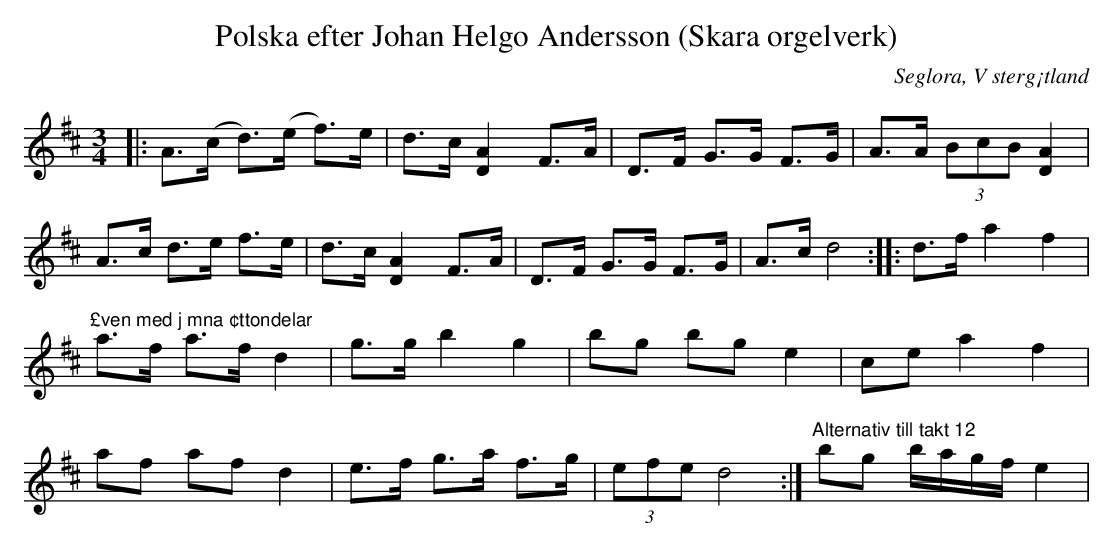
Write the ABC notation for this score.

X:1
T:Polska efter Johan Helgo Andersson (Skara orgelverk)
O:Seglora, V sterg¡tland
M:3/4
L:1/8
K:D
|: A>(c d>)(e f>)e| d>c [A2D2] F>A | D>F G>G F>G | A>A (3BcB [A2D2] |!
   A>c d>e f>e| d>c [A2D2] F>A | D>F G>G F>G | A>c d4 :|!
|: d>f a2 f2 |"^£ven med j mna ¢ttondelar" a>f a>f d2 | g>g b2 g2 | bg bg e2 |!
ce a2 f2 | af af d2 | e>f g>a f>g | (3efe d4 :|!
"^Alternativ till takt 12" bg b/2a/2g/2f/2 e2 |!
